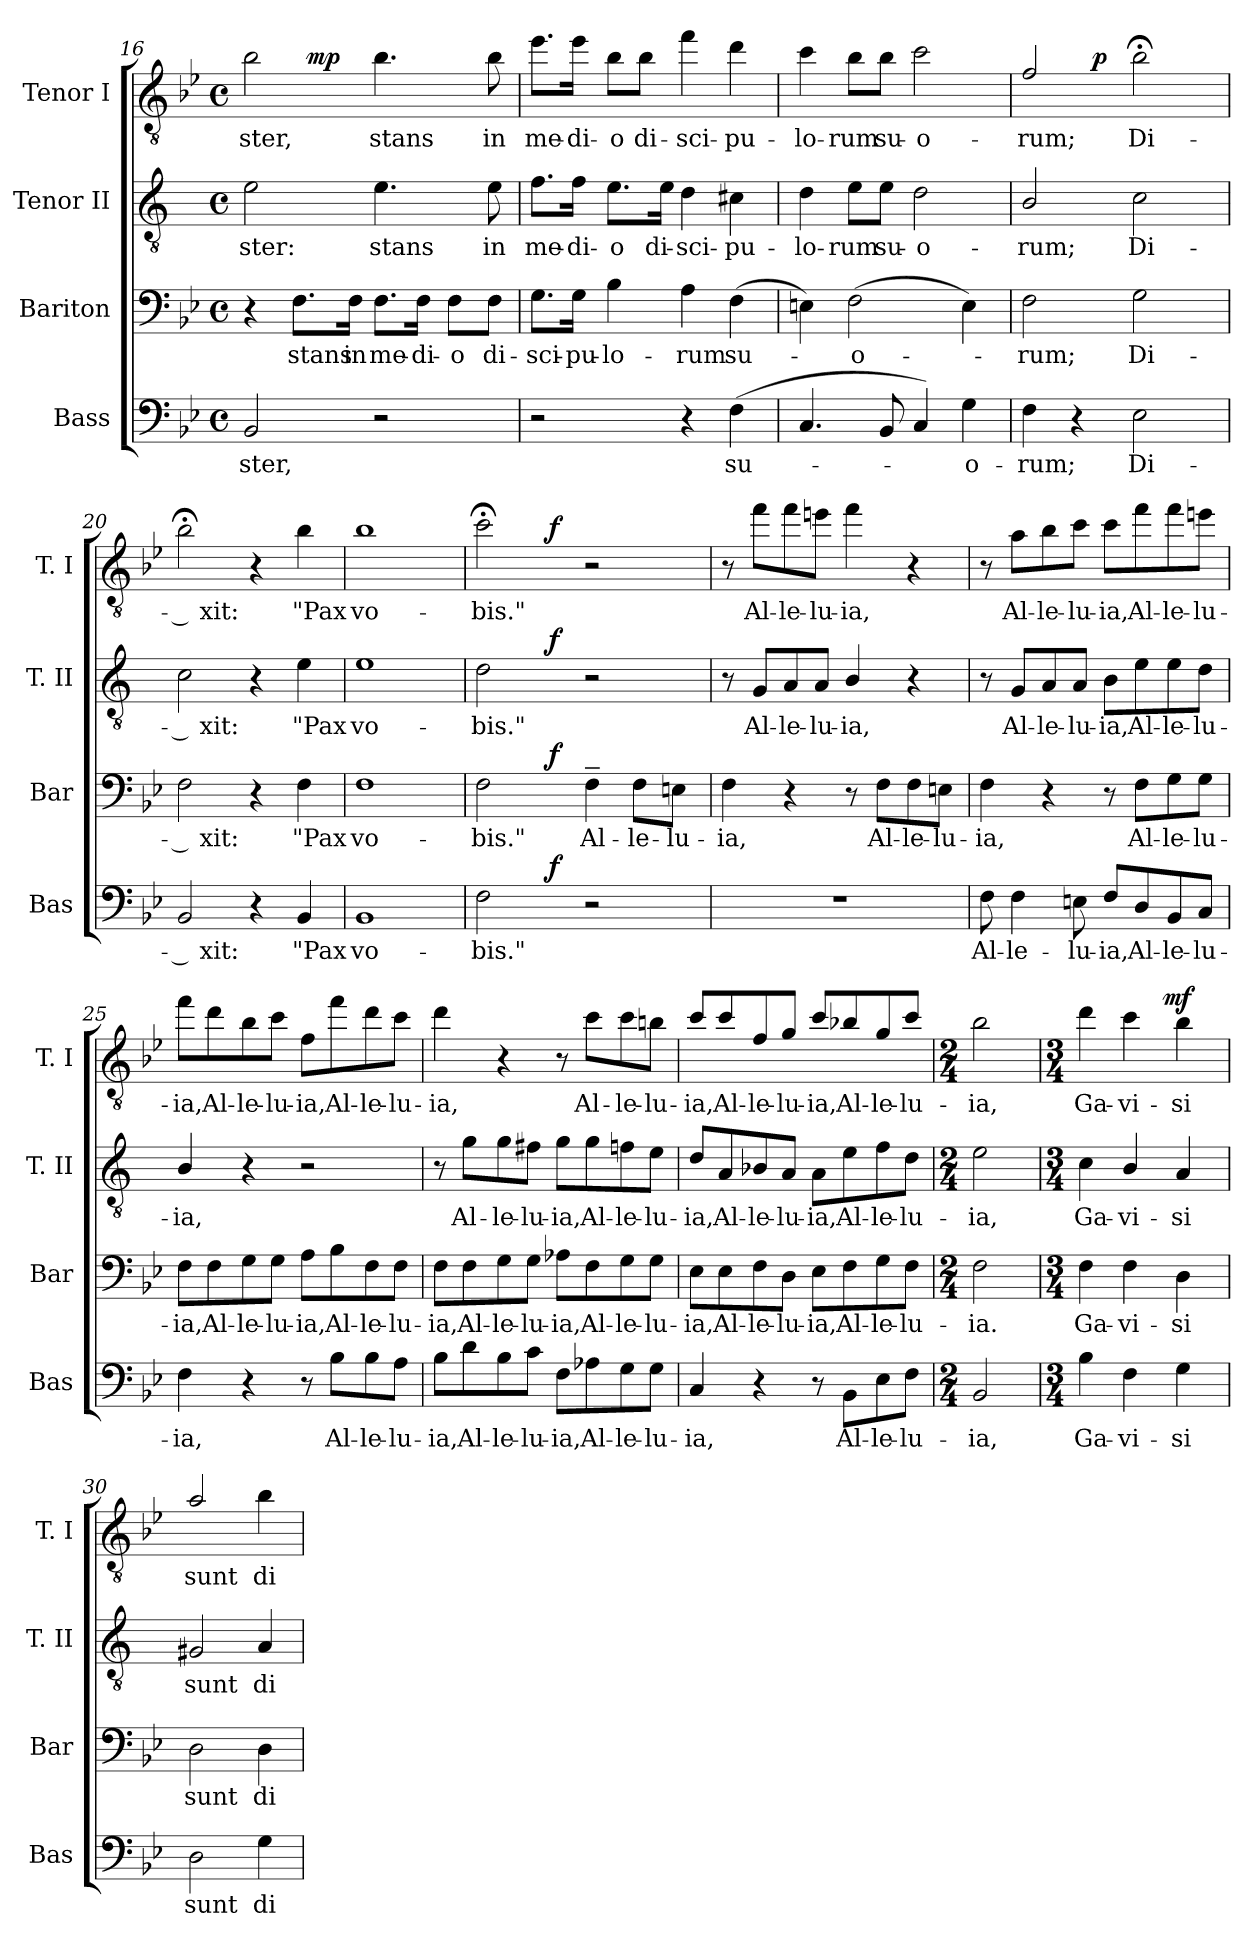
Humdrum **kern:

**kern	**text	**dynam	**kern	**text	**dynam	**kern	**text	**dynam	**kern	**text	**dynam
*part4	*part4	*part4	*part3	*part3	*part3	*part2	*part2	*part2	*part1	*part1	*part1
*staff4	*staff4	*staff4	*staff3	*staff3	*staff3	*staff2	*staff2	*staff2	*staff1	*staff1	*staff1
*I"Bass	*	*	*I"Bariton	*	*	*I"Tenor II	*	*	*I"Tenor I	*	*
*I'Bas	*	*	*I'Bar	*	*	*I'T. II	*	*	*I'T. I	*	*
*clefF4	*	*	*clefF4	*	*	*clefGv2	*	*	*clefGv2	*	*
*	*	*	*	*	*	*ITrd1c2	*	*	*ITrd8c14	*	*
*k[b-e-]	*	*	*k[b-e-]	*	*	*k[b-e-]	*	*	*k[b-e-]	*	*
*B-:	*	*	*B-:	*	*	*B-:	*	*	*B-:	*	*
*M4/4	*	*	*M4/4	*	*	*M4/4	*	*	*M4/4	*	*
*met(c)	*	*	*met(c)	*	*	*met(c)	*	*	*met(c)	*	*
=16	=16	=16	=16	=16	=16	=16	=16	=16	=16	=16	=16
!	!LO:LY:b	!	!	!	!	!	!LO:LY:b	!	!	!LO:LY:b	!
*	*	*	*	*	*	*	*	*	*^	*	*
2BB-/	-ster,	.	4r	.	.	2d\	-ster:	.	2B-\	4ryy	-ster,	.
!	!	!	!	!LO:LY:b	!	!	!	!	!	!	!	!
.	.	.	8.F\L	stans	.	.	.	.	.	32ryy	.	.
!	!	!	!	!	!	!	!	!	!	!	!	!LO:DY:a
.	.	.	.	.	.	.	.	.	.	2ryy	.	mp
!	!	!	!	!LO:LY:b	!	!	!	!	!	!	!	!
.	.	.	16F\Jk	in	.	.	.	.	.	.	.	.
!	!	!	!	!LO:LY:b	!	!	!LO:LY:b	!	!	!	!LO:LY:b	!
2r	.	.	8.F\L	me-	.	4.d\	stans	.	4.B-\	.	stans	.
!	!	!	!	!LO:LY:b	!	!	!	!	!	!	!	!
.	.	.	16F\Jk	-di-	.	.	.	.	.	.	.	.
!	!	!	!	!LO:LY:b	!	!	!	!	!	!	!	!
.	.	.	8F\L	-o	.	.	.	.	.	.	.	.
.	.	.	.	.	.	.	.	.	.	8..ryy	.	.
!	!	!	!	!LO:LY:b	!	!	!LO:LY:b	!	!	!	!LO:LY:b	!
.	.	.	8F\J	di-	.	8d\	in	.	8B-\	.	in	.
!!LO:LB:g=z
=17	=17	=17	=17	=17	=17	=17	=17	=17	=17	=17	=17	=17
!	!	!	!	!LO:LY:b	!	!	!LO:LY:b	!	!	!	!LO:LY:b	!
*	*	*	*	*	*	*	*	*	*v	*v	*	*
2r	.	.	8.G\L	-sci-	.	8.e-\L	me-	.	8.e-\L	me-	.
!	!	!	!	!LO:LY:b	!	!	!LO:LY:b	!	!	!LO:LY:b	!
.	.	.	16G\Jk	-pu-	.	16e-\Jk	-di-	.	16e-\Jk	-di-	.
!	!	!	!	!LO:LY:b	!	!	!LO:LY:b	!	!	!LO:LY:b	!
.	.	.	4B-\	-lo-	.	8.d\L	-o	.	8B-\L	-o	.
!	!	!	!	!	!	!	!	!	!	!LO:LY:b	!
.	.	.	.	.	.	.	.	.	8B-\J	di-	.
!	!	!	!	!	!	!	!LO:LY:b	!	!	!	!
.	.	.	.	.	.	16d\Jk	di-	.	.	.	.
!	!	!	!	!LO:LY:b	!	!	!LO:LY:b	!	!	!LO:LY:b	!
4r	.	.	4A\	-rum	.	4c\	-sci-	.	4f\	-sci-	.
!	!LO:LY:b	!	!	!LO:LY:b	!	!	!LO:LY:b	!	!	!LO:LY:b	!
(>4F\	su-	.	(>4F\	su-	.	4Bn\	-pu-	.	4d\	-pu-	.
=18	=18	=18	=18	=18	=18	=18	=18	=18	=18	=18	=18
!	!	!	!	!	!	!	!LO:LY:b	!	!	!LO:LY:b	!
4.C/	.	.	4En\)	.	.	4c\	-lo-	.	4c\	-lo-	.
!	!	!	!	!LO:LY:b	!	!	!LO:LY:b	!	!	!LO:LY:b	!
.	.	.	(>2F\	-o-	.	8d\L	-rum	.	8B-\L	-rum	.
!	!	!	!	!	!	!	!LO:LY:b	!	!	!LO:LY:b	!
8BB-/	.	.	.	.	.	8d\J	su-	.	8B-\J	su-	.
!	!	!	!	!	!	!	!LO:LY:b	!	!	!LO:LY:b	!
4C/)	.	.	.	.	.	2c\	-o-	.	2c\	-o-	.
!	!LO:LY:b	!	!	!	!	!	!	!	!	!	!
4G\	-o-	.	4E\)	.	.	.	.	.	.	.	.
=19	=19	=19	=19	=19	=19	=19	=19	=19	=19	=19	=19
!	!LO:LY:b	!	!	!LO:LY:b	!	!	!LO:LY:b	!	!	!LO:LY:b	!
*	*	*	*	*	*	*	*	*	*^	*	*
4F\	-rum;	.	2F\	-rum;	.	2A/	-rum;	.	2F/	4ryy	-rum;	.
4r	.	.	.	.	.	.	.	.	.	16ryy	.	.
!	!	!	!	!	!	!	!	!	!	!	!	!LO:DY:a
.	.	.	.	.	.	.	.	.	.	2ryy	.	p
!	!LO:LY:b	!	!	!LO:LY:b	!	!	!LO:LY:b	!	!	!	!LO:LY:b	!
2E-\	Di-	.	2G\	Di-	.	2B-\	Di-	.	2B-;<\	.	Di-	.
.	.	.	.	.	.	.	.	.	.	8.ryy	.	.
=20	=20	=20	=20	=20	=20	=20	=20	=20	=20	=20	=20	=20
!	!LO:LY:b	!	!	!LO:LY:b	!	!	!LO:LY:b	!	!	!	!LO:LY:b	!
*	*	*	*	*	*	*	*	*	*v	*v	*	*
2BB-/	-­ xit:	.	2F\	-­ xit:	.	2B-\	-­ xit:	.	2B-;<\	-­ xit:	.
4r	.	.	4r	.	.	4r	.	.	4r	.	.
!	!LO:LY:b	!	!	!LO:LY:b	!	!	!LO:LY:b	!	!	!LO:LY:b	!
4BB-/	"Pax	.	4F\	"Pax	.	4d\	"Pax	.	4B-\	"Pax	.
!!LO:LB:g=z
=21	=21	=21	=21	=21	=21	=21	=21	=21	=21	=21	=21
!	!LO:LY:b	!	!	!LO:LY:b	!	!	!LO:LY:b	!	!	!LO:LY:b	!
1BB-	vo-	.	1F	vo-	.	1d	vo-	.	1B-	vo-	.
=22	=22	=22	=22	=22	=22	=22	=22	=22	=22	=22	=22
!	!LO:LY:b	!	!	!LO:LY:b	!	!	!LO:LY:b	!	!	!LO:LY:b	!
*^	*	*	*^	*	*	*^	*	*	*^	*	*
2F\	4ryy	-bis."	.	2F\	4ryy	-bis."	.	2c\	4ryy	-bis."	.	2c;<\	4ryy	-bis."	.
.	16.ryy	.	.	.	16.ryy	.	.	.	16.ryy	.	.	.	16.ryy	.	.
!	!	!	!LO:DY:a	!	!	!	!LO:DY:a	!	!	!	!LO:DY:a	!	!	!	!LO:DY:a
.	2ryy	.	f	.	2ryy	.	f	.	2ryy	.	f	.	2ryy	.	f
!	!	!	!	!	!	!LO:LY:b	!	!	!	!	!	!	!	!	!
2r	.	.	.	4F~>\	.	Al-	.	2r	.	.	.	2r	.	.	.
!	!	!	!	!	!	!LO:LY:b	!	!	!	!	!	!	!	!	!
.	.	.	.	8F\L	.	-le-	.	.	.	.	.	.	.	.	.
.	8ryy	.	.	.	8ryy	.	.	.	8ryy	.	.	.	8ryy	.	.
!	!	!	!	!	!	!LO:LY:b	!	!	!	!	!	!	!	!	!
.	.	.	.	8En\J	.	-lu-	.	.	.	.	.	.	.	.	.
.	32ryy	.	.	.	32ryy	.	.	.	32ryy	.	.	.	32ryy	.	.
=23	=23	=23	=23	=23	=23	=23	=23	=23	=23	=23	=23	=23	=23	=23	=23
!	!	!	!	!	!	!LO:LY:b	!	!	!	!	!	!	!	!	!
*v	*v	*	*	*	*	*	*	*v	*v	*	*	*v	*v	*	*
*	*	*	*v	*v	*	*	*	*	*	*	*	*
1r	.	.	4F\	-ia,	.	8r	.	.	8r	.	.
!	!	!	!	!	!	!	!LO:LY:b	!	!	!LO:LY:b	!
.	.	.	.	.	.	8F/L	Al-	.	8f\L	Al-	.
!	!	!	!	!	!	!	!LO:LY:b	!	!	!LO:LY:b	!
.	.	.	4r	.	.	8G/	-le-	.	8f\	-le-	.
!	!	!	!	!	!	!	!LO:LY:b	!	!	!LO:LY:b	!
.	.	.	.	.	.	8G/J	-lu-	.	8en\J	-lu-	.
!	!	!	!	!	!	!	!LO:LY:b	!	!	!LO:LY:b	!
.	.	.	8r	.	.	4A/	-ia,	.	4f\	-ia,	.
!	!	!	!	!LO:LY:b	!	!	!	!	!	!	!
.	.	.	8F\L	Al-	.	.	.	.	.	.	.
!	!	!	!	!LO:LY:b	!	!	!	!	!	!	!
.	.	.	8F\	-le-	.	4r	.	.	4r	.	.
!	!	!	!	!LO:LY:b	!	!	!	!	!	!	!
.	.	.	8En\J	-lu-	.	.	.	.	.	.	.
=24	=24	=24	=24	=24	=24	=24	=24	=24	=24	=24	=24
!	!LO:LY:b	!	!	!LO:LY:b	!	!	!	!	!	!	!
8F\	Al-	.	4F\	-ia,	.	8r	.	.	8r	.	.
!	!LO:LY:b	!	!	!	!	!	!LO:LY:b	!	!	!LO:LY:b	!
4F\	-le-	.	.	.	.	8F/L	Al-	.	8A\L	Al-	.
!	!	!	!	!	!	!	!LO:LY:b	!	!	!LO:LY:b	!
.	.	.	4r	.	.	8G/	-le-	.	8B-\	-le-	.
!	!LO:LY:b	!	!	!	!	!	!LO:LY:b	!	!	!LO:LY:b	!
8En\	-lu-	.	.	.	.	8G/J	-lu-	.	8c\J	-lu-	.
!	!LO:LY:b	!	!	!	!	!	!LO:LY:b	!	!	!LO:LY:b	!
8F/L	-ia,	.	8r	.	.	8A\L	-ia,	.	8c\L	-ia,	.
!	!LO:LY:b	!	!	!LO:LY:b	!	!	!LO:LY:b	!	!	!LO:LY:b	!
8D/	Al-	.	8F\L	Al-	.	8d\	Al-	.	8f\	Al-	.
!	!LO:LY:b	!	!	!LO:LY:b	!	!	!LO:LY:b	!	!	!LO:LY:b	!
8BB-/	-le-	.	8G\	-le-	.	8d\	-le-	.	8f\	-le-	.
!	!LO:LY:b	!	!	!LO:LY:b	!	!	!LO:LY:b	!	!	!LO:LY:b	!
8C/J	-lu-	.	8G\J	-lu-	.	8c\J	-lu-	.	8en\J	-lu-	.
!!LO:PB:g=z
=25	=25	=25	=25	=25	=25	=25	=25	=25	=25	=25	=25
!	!LO:LY:b	!	!	!LO:LY:b	!	!	!LO:LY:b	!	!	!LO:LY:b	!
4F\	-ia,	.	8F\L	-ia,	.	4A/	-ia,	.	8f\L	-ia,	.
!	!	!	!	!LO:LY:b	!	!	!	!	!	!LO:LY:b	!
.	.	.	8F\	Al-	.	.	.	.	8d\	Al-	.
!	!	!	!	!LO:LY:b	!	!	!	!	!	!LO:LY:b	!
4r	.	.	8G\	-le-	.	4r	.	.	8B-\	-le-	.
!	!	!	!	!LO:LY:b	!	!	!	!	!	!LO:LY:b	!
.	.	.	8G\J	-lu-	.	.	.	.	8c\J	-lu-	.
!	!	!	!	!LO:LY:b	!	!	!	!	!	!LO:LY:b	!
8r	.	.	8A\L	-ia,	.	2r	.	.	8F\L	-ia,	.
!	!LO:LY:b	!	!	!LO:LY:b	!	!	!	!	!	!LO:LY:b	!
8B-\L	Al-	.	8B-\	Al-	.	.	.	.	8f\	Al-	.
!	!LO:LY:b	!	!	!LO:LY:b	!	!	!	!	!	!LO:LY:b	!
8B-\	-le-	.	8F\	-le-	.	.	.	.	8d\	-le-	.
!	!LO:LY:b	!	!	!LO:LY:b	!	!	!	!	!	!LO:LY:b	!
8A\J	-lu-	.	8F\J	-lu-	.	.	.	.	8c\J	-lu-	.
=26	=26	=26	=26	=26	=26	=26	=26	=26	=26	=26	=26
!	!LO:LY:b	!	!	!LO:LY:b	!	!	!	!	!	!LO:LY:b	!
8B-\L	-ia,	.	8F\L	-ia,	.	8r	.	.	4d\	-ia,	.
!	!LO:LY:b	!	!	!LO:LY:b	!	!	!LO:LY:b	!	!	!	!
8d\	Al-	.	8F\	Al-	.	8f\L	Al-	.	.	.	.
!	!LO:LY:b	!	!	!LO:LY:b	!	!	!LO:LY:b	!	!	!	!
8B-\	-le-	.	8G\	-le-	.	8f\	-le-	.	4r	.	.
!	!LO:LY:b	!	!	!LO:LY:b	!	!	!LO:LY:b	!	!	!	!
8c\J	-lu-	.	8G\J	-lu-	.	8en\J	-lu-	.	.	.	.
!	!LO:LY:b	!	!	!LO:LY:b	!	!	!LO:LY:b	!	!	!	!
8F\L	-ia,	.	8A-X\L	-ia,	.	8f\L	-ia,	.	8r	.	.
!	!LO:LY:b	!	!	!LO:LY:b	!	!	!LO:LY:b	!	!	!LO:LY:b	!
8A-X\	Al-	.	8F\	Al-	.	8f\	Al-	.	8c\L	Al-	.
!	!LO:LY:b	!	!	!LO:LY:b	!	!	!LO:LY:b	!	!	!LO:LY:b	!
8G\	-le-	.	8G\	-le-	.	8e-X\	-le-	.	8c\	-le-	.
!	!LO:LY:b	!	!	!LO:LY:b	!	!	!LO:LY:b	!	!	!LO:LY:b	!
8G\J	-lu-	.	8G\J	-lu-	.	8d\J	-lu-	.	8Bn\J	-lu-	.
=27	=27	=27	=27	=27	=27	=27	=27	=27	=27	=27	=27
!	!LO:LY:b	!	!	!LO:LY:b	!	!	!LO:LY:b	!	!	!LO:LY:b	!
4C/	-ia,	.	8E-\L	-ia,	.	8c/L	-ia,	.	8c/L	-ia,	.
!	!	!	!	!LO:LY:b	!	!	!LO:LY:b	!	!	!LO:LY:b	!
.	.	.	8E-\	Al-	.	8G/	Al-	.	8c/	Al-	.
!	!	!	!	!LO:LY:b	!	!	!LO:LY:b	!	!	!LO:LY:b	!
4r	.	.	8F\	-le-	.	8A-X/	-le-	.	8F/	-le-	.
!	!	!	!	!LO:LY:b	!	!	!LO:LY:b	!	!	!LO:LY:b	!
.	.	.	8D\J	-lu-	.	8G/J	-lu-	.	8G/J	-lu-	.
!	!	!	!	!LO:LY:b	!	!	!LO:LY:b	!	!	!LO:LY:b	!
8r	.	.	8E-\L	-ia,	.	8G\L	-ia,	.	8c/L	-ia,	.
!	!LO:LY:b	!	!	!LO:LY:b	!	!	!LO:LY:b	!	!	!LO:LY:b	!
8BB-\L	Al-	.	8F\	Al-	.	8d\	Al-	.	8B-X/	Al-	.
!	!LO:LY:b	!	!	!LO:LY:b	!	!	!LO:LY:b	!	!	!LO:LY:b	!
8E-\	-le-	.	8G\	-le-	.	8e-\	-le-	.	8G/	-le-	.
!	!LO:LY:b	!	!	!LO:LY:b	!	!	!LO:LY:b	!	!	!LO:LY:b	!
8F\J	-lu-	.	8F\J	-lu-	.	8c\J	-lu-	.	8c/J	-lu-	.
!!LO:LB:g=z
=28	=28	=28	=28	=28	=28	=28	=28	=28	=28	=28	=28
*M2/4	*	*	*M2/4	*	*	*M2/4	*	*	*M2/4	*	*
!	!LO:LY:b	!	!	!LO:LY:b	!	!	!LO:LY:b	!	!	!LO:LY:b	!
2BB-/	-ia,	.	2F\	-ia.	.	2d\	-ia,	.	2B-\	-ia,	.
=29	=29	=29	=29	=29	=29	=29	=29	=29	=29	=29	=29
*M3/4	*	*	*M3/4	*	*	*M3/4	*	*	*M3/4	*	*
*	*	*	*	*	*	*	*	*	*MM116	*	*
!	!LO:LY:b	!	!	!LO:LY:b	!	!	!LO:LY:b	!	!	!LO:LY:b	!
*	*	*	*	*	*	*	*	*	*^	*	*
4B-\	Ga-	.	4F\	Ga-	.	4B-\	Ga-	.	4d\	4...ryy	Ga-	.
!	!LO:LY:b	!	!	!LO:LY:b	!	!	!LO:LY:b	!	!	!	!LO:LY:b	!
4F\	-vi-	.	4F\	-vi-	.	4A/	-vi-	.	4c\	.	-vi-	.
!	!	!	!	!	!	!	!	!	!	!	!	!LO:DY:a
.	.	.	.	.	.	.	.	.	.	4ryy	.	mf
!	!LO:LY:b	!	!	!LO:LY:b	!	!	!LO:LY:b	!	!	!	!LO:LY:b	!
4G\	-si	.	4D\	-si	.	4G/	-si	.	4B-\	.	-si	.
.	.	.	.	.	.	.	.	.	.	32ryy	.	.
=30	=30	=30	=30	=30	=30	=30	=30	=30	=30	=30	=30	=30
!	!LO:LY:b	!	!	!LO:LY:b	!	!	!LO:LY:b	!	!	!	!LO:LY:b	!
*	*	*	*	*	*	*	*	*	*v	*v	*	*
2D\	sunt	.	2D\	sunt	.	2F#X/	sunt	.	2A/	sunt	.
!	!LO:LY:b	!	!	!LO:LY:b	!	!	!LO:LY:b	!	!	!LO:LY:b	!
4G\	di-	.	4D\	di-	.	4G/	di-	.	4B-\	di-	.
=	=	=	=	=	=	=	=	=	=	=	=
*-	*-	*-	*-	*-	*-	*-	*-	*-	*-	*-	*-
